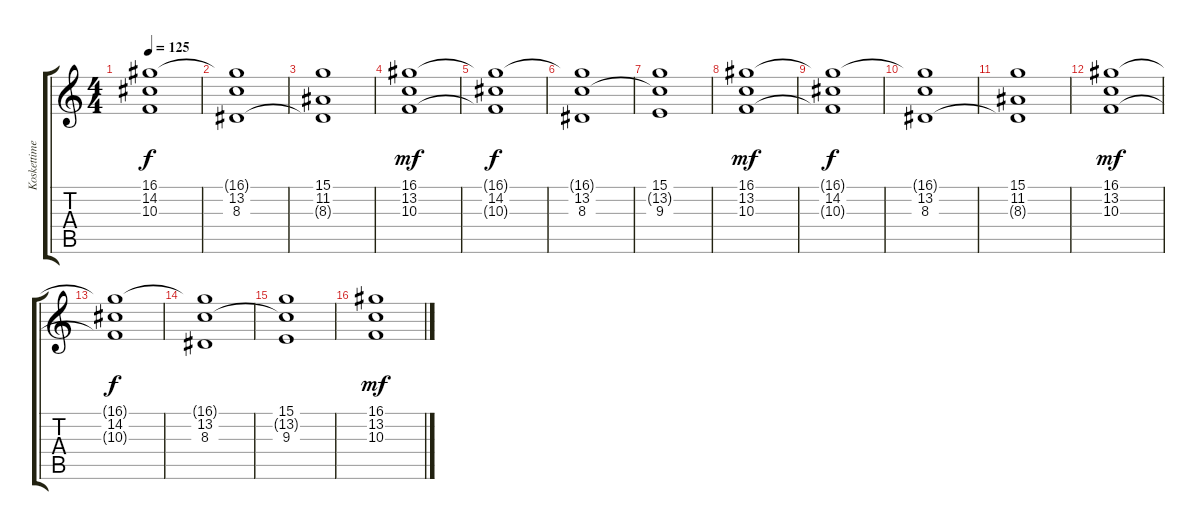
\track ("Koskettimet 1" "Koskettime") {instrument orchestralharp}
\staff {score tabs}
\tuning (E4 B3 G3 D3 A2 E2) {hide}
\ts (4 4)
\tempo 125
\clef g2
\ks c
(16.1{t} 14.2 10.3{t}).1{dy f} |
(16.1{t} 13.2 8.3).1 |
(15.1 11.2 8.3{t}).1 |
(16.1 13.2 10.3).1{dy mf} |
(16.1{t} 14.2 10.3{t}).1{dy f} |
(16.1{t} 13.2 8.3).1 |
(15.1 13.2{t} 9.3).1 |
(16.1 13.2 10.3).1{dy mf} |
(16.1{t} 14.2 10.3{t}).1{dy f} |
(16.1{t} 13.2 8.3).1 |
(15.1 11.2 8.3{t}).1 |
(16.1 13.2 10.3).1{dy mf} |
(16.1{t} 14.2 10.3{t}).1{dy f} |
(16.1{t} 13.2 8.3).1 |
(15.1 13.2{t} 9.3).1 |
(16.1 13.2 10.3).1{dy mf}
